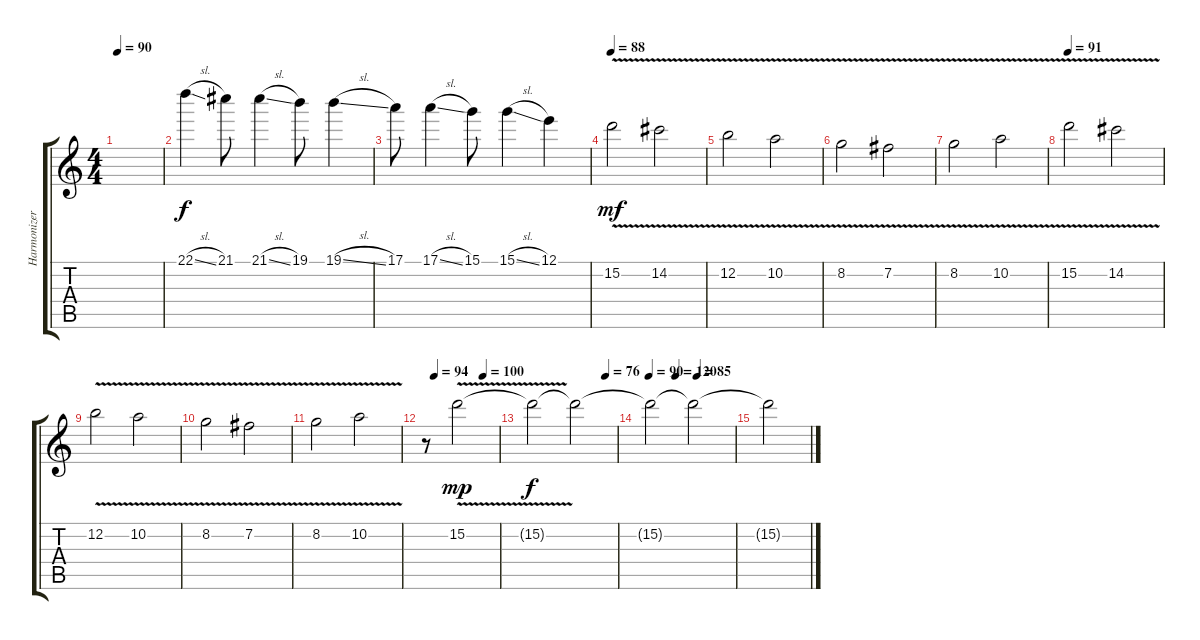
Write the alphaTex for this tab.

\track ("Harmonizer" "Harmonizer") {instrument distortionguitar}
\staff {score tabs}
\tuning (E4 B3 G3 D3 A2 E2) {hide}
\ts (4 4)
\tempo 90
\clef g2
\ks c
|
22.1{sl}.4{volume 10} 21.1.8 21.1{sl}.4 19.1.8 19.1{sl}.4 |
17.1.8 17.1{sl}.4 15.1.8 15.1{sl}.4 12.1.4 |
\tempo 88
15.2{v}.2{dy mf volume 10 instrument electricguitarjazz} 14.2{v}.2 |
12.2{v}.2 10.2{v}.2 |
8.2{v}.2 7.2{v}.2 |
8.2{v}.2 10.2{v}.2 |
\tempo 91
15.2{v}.2{instrument electricguitarjazz} 14.2{v}.2 |
12.2{v}.2 10.2{v}.2 |
8.2{v}.2 7.2{v}.2 |
8.2{v}.2 10.2{v}.2 |
\tempo (94 0.125)
\tempo (100 0.7916666666666666)
r.8 15.2{v}.2{dy mp} |
\tempo (76 0.875)
15.2{t}.2{dy f} 15.2{t}.2 |
\tempo 90
\tempo (120 0.3125)
\tempo (85 0.5625)
15.2{t}.2 15.2{t}.2 |
15.2{t}.2
